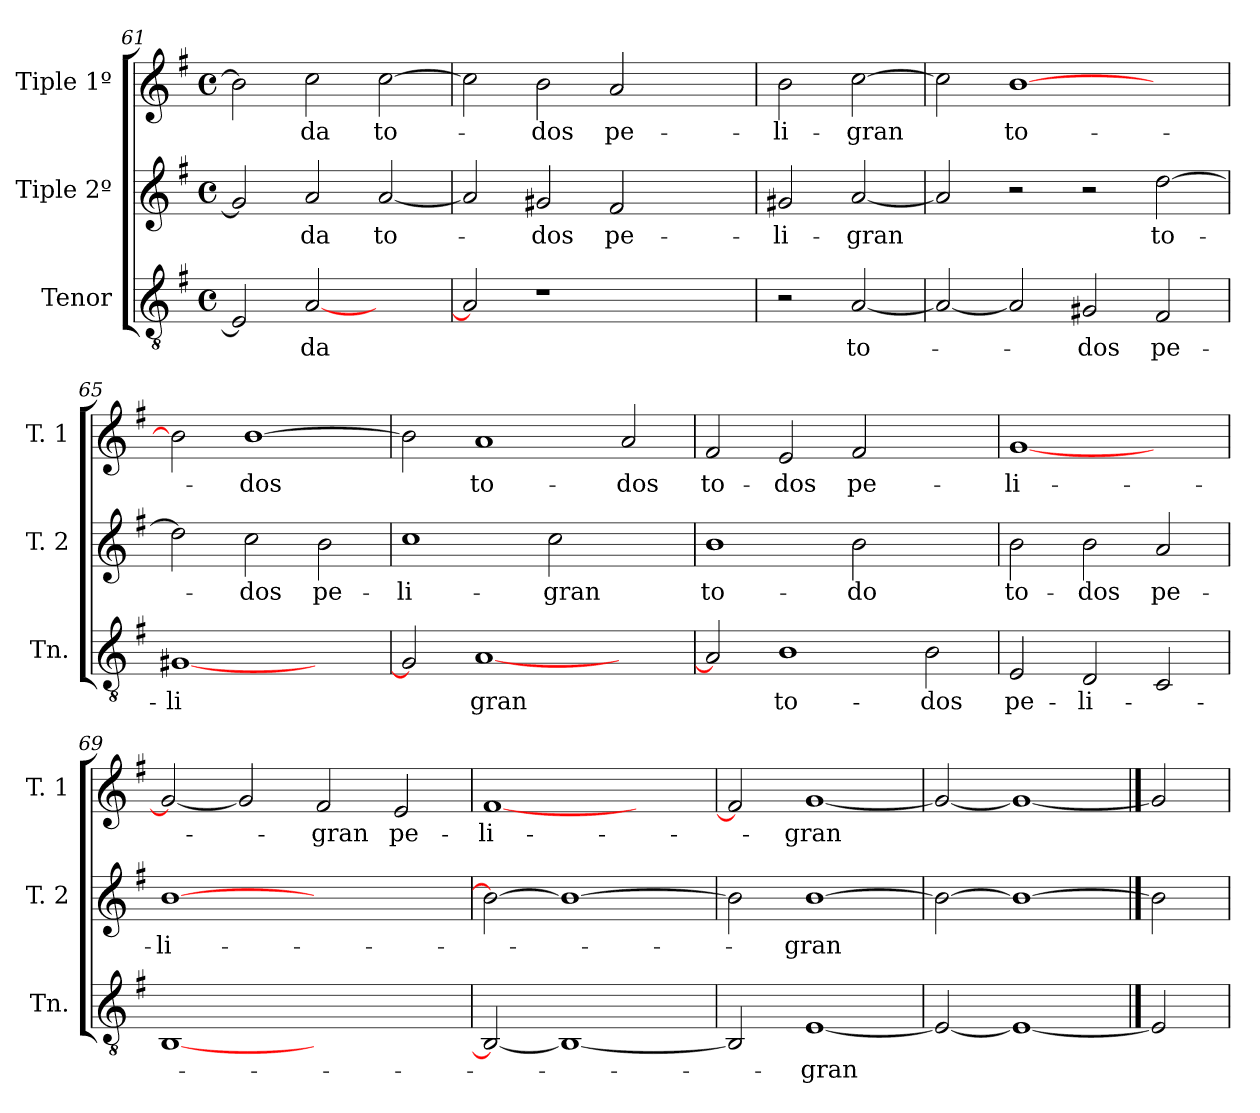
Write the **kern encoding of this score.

**kern	**text	**kern	**text	**kern	**text
*part3	*part3	*part2	*part2	*part1	*part1
*staff3	*staff3	*staff2	*staff2	*staff1	*staff1
*I"Tenor	*	*I"Tiple 2º	*	*I"Tiple 1º	*
*I'Tn.	*	*I'T. 2	*	*I'T. 1	*
*clefGv2	*	*clefG2	*	*clefG2	*
*k[f#]	*	*k[f#]	*	*k[f#]	*
*M4/4	*	*M4/4	*	*M4/4	*
*met(c)	*	*met(c)	*	*met(c)	*
=61	=61	=61	=61	=61	=61
2E]	.	2g#]	.	2b]	.
[2A	-da	2a	-da	2cc	-da
2ryy	.	[2a	to-	[2cc	to-
=62	=62	=62	=62	=62	=62
2A]	.	2a]	.	2cc]	.
1r	.	2g#X	-dos	2b	-dos
.	.	2f#	pe-	2a	pe-
2ryy	.	2ryy	.	2ryy	.
=63	=63	=63	=63	=63	=63
2r	.	2g#X	-li-	2b	-li-
[2A	to-	[2a	-gran	[2cc	-gran
=64	=64	=64	=64	=64	=64
2A_	.	2a]	.	2cc]	.
2A]	.	2r	.	[1b	to-
2G#X	-dos	2r	.	.	.
2F#	pe-	[2dd	to-	2ryy	.
=65	=65	=65	=65	=65	=65
[1G#X	-li	2dd]	.	2b]	.
.	.	2cc	-dos	[1b	-dos
2ryy	.	2b	pe-	.	.
=66	=66	=66	=66	=66	=66
2G#]	.	1cc	-li-	2b]	.
[1A	gran	.	.	1a	to-
.	.	2cc	-gran	.	.
2ryy	.	2ryy	.	2a	-dos
=67	=67	=67	=67	=67	=67
2A]	.	1b	to-	2f#	to-
1B	to-	.	.	2e	-dos
.	.	2b	-do	2f#	pe-
2B	-dos	2ryy	.	2ryy	.
=68	=68	=68	=68	=68	=68
2E	pe-	2b	to-	[1g	-li-
2D	-li-	2b	-dos	.	.
2C	.	2a	pe-	2ryy	.
=69	=69	=69	=69	=69	=69
[1BB	.	[1b	-li-	2g_	.
.	.	.	.	2g]	.
1ryy	.	1ryy	.	2f#	-gran
.	.	.	.	2e	pe-
=70	=70	=70	=70	=70	=70
2BB_	.	2b_	.	[1f#	-li-
1BB_	.	1b_	.	.	.
.	.	.	.	2ryy	.
=71	=71	=71	=71	=71	=71
2BB]	.	2b]	.	2f#]	.
[1E	-gran	[1b	-gran	[1g	-gran
=72	=72	=72	=72	=72	=72
2E_	.	2b_	.	2g_	.
1E_	.	1b_	.	1g_	.
==73	==73	==73	==73	==73	==73
2E]	.	2b]	.	2g]	.
=	=	=	=	=	=
*-	*-	*-	*-	*-	*-
